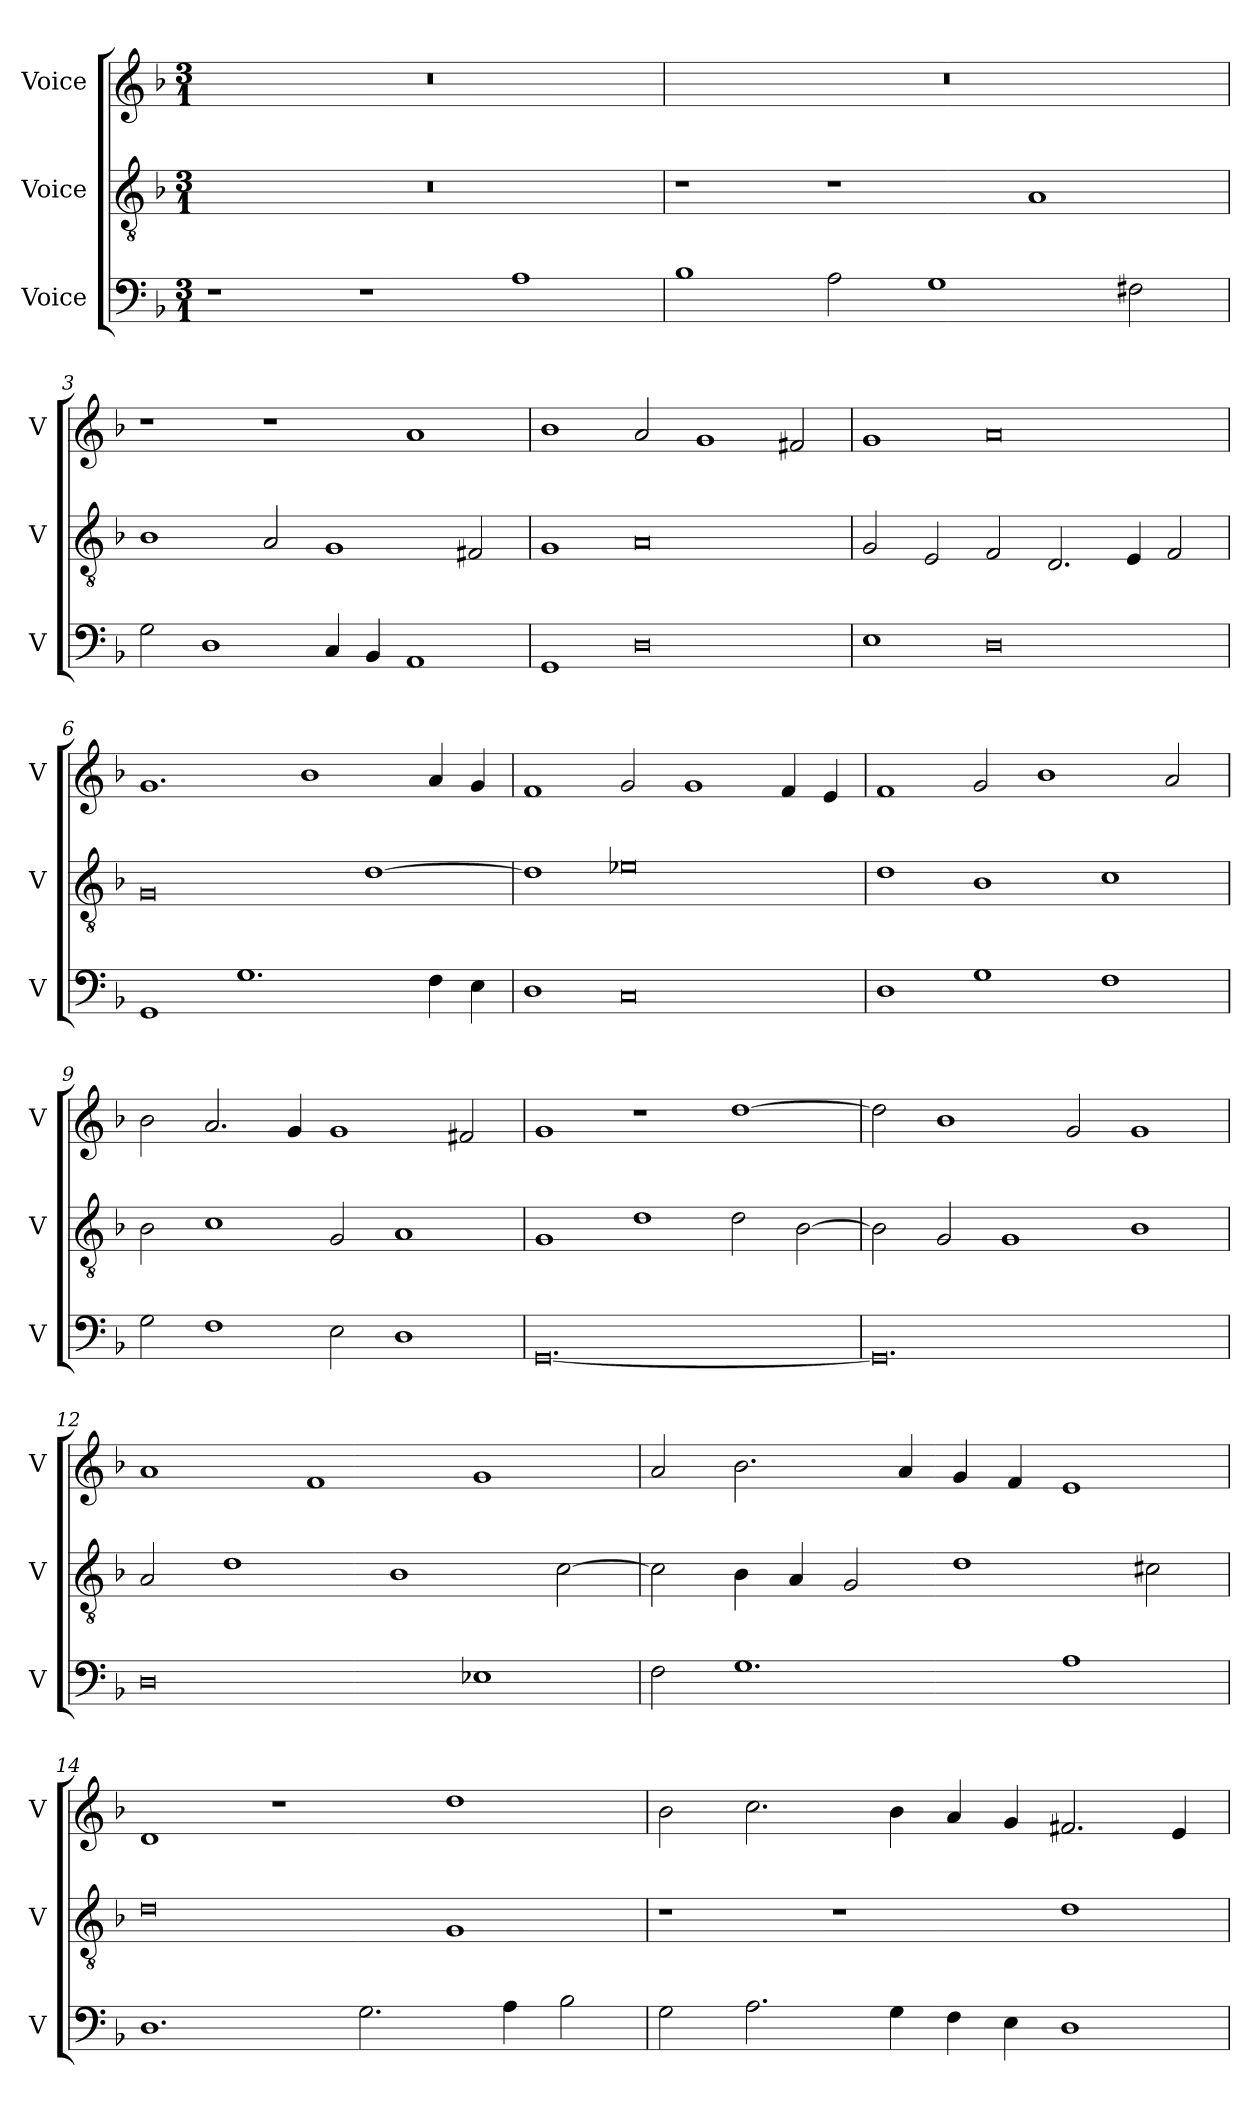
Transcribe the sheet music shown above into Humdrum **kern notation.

**kern	**kern	**kern
*part3	*part2	*part1
*staff3	*staff2	*staff1
*I"Voice	*I"Voice	*I"Voice
*I'V	*I'V	*I'V
*clefF4	*clefGv2	*clefG2
*k[b-]	*k[b-]	*k[b-]
*M3/1	*M3/1	*M3/1
=1	=1	=1
1r	0.r	0.r
1r	.	.
1A	.	.
=2	=2	=2
1B-	1r	0.r
2A\	1r	.
1G	.	.
.	1A	.
2F#X\	.	.
=3	=3	=3
2G\	1B-	1r
1D	.	.
.	2A/	1r
4C/	1G	.
4BB-/	.	.
1AA	.	1a
.	2F#X/	.
!!LO:LB:g=z
=4	=4	=4
1GG	1G	1b-
0D	0A	2a/
.	.	1g
.	.	2f#X/
=5	=5	=5
1E	2G/	1g
.	2E/	.
0D	2F/	0a
.	2.D/	.
.	4E/	.
.	2F/	.
=6	=6	=6
1GG	0G	1.g
1.G	.	.
.	.	1b-
.	[1d	.
4F\	.	4a/
4E\	.	4g/
!!LO:LB:g=z
=7	=7	=7
1D	1d]	1f
0C	0e-X	2g/
.	.	1g
.	.	4f/
.	.	4e/
=8	=8	=8
1D	1d	1f
1G	1B-	2g/
.	.	1b-
1F	1c	.
.	.	2a/
=9	=9	=9
2G\	2B-\	2b-\
1F	1c	2.a/
.	.	4g/
2E\	2G/	1g
1D	1A	.
.	.	2f#X/
!!LO:LB:g=z
=10	=10	=10
[0.GG	1G	1g
.	1d	1r
.	2d\	[1dd
.	[2B-\	.
=11	=11	=11
0.GG]	2B-\]	2dd\]
.	2G/	1b-
.	1G	.
.	.	2g/
.	1B-	1g
=12	=12	=12
0D	2A/	1a
.	1d	.
.	.	1f
.	1B-	.
1E-X	.	1g
.	[2c\	.
!!LO:PB:g=z
=13	=13	=13
2F\	2c\]	2a/
1.G	4B-\	2.b-\
.	4A/	.
.	2G/	.
.	.	4a/
.	1d	4g/
.	.	4f/
1A	.	1e
.	2c#X\	.
=14	=14	=14
1.D	0d	1d
.	.	1r
2.G\	.	.
.	1G	1dd
4A\	.	.
2B-\	.	.
!!LO:LB:g=z
=15	=15	=15
2G\	1r	2b-\
2.A\	.	2.cc\
.	1r	.
4G\	.	4b-\
4F\	.	4a/
4E\	.	4g/
1D	1d	2.f#X/
.	.	4e/
=	=	=
*-	*-	*-
